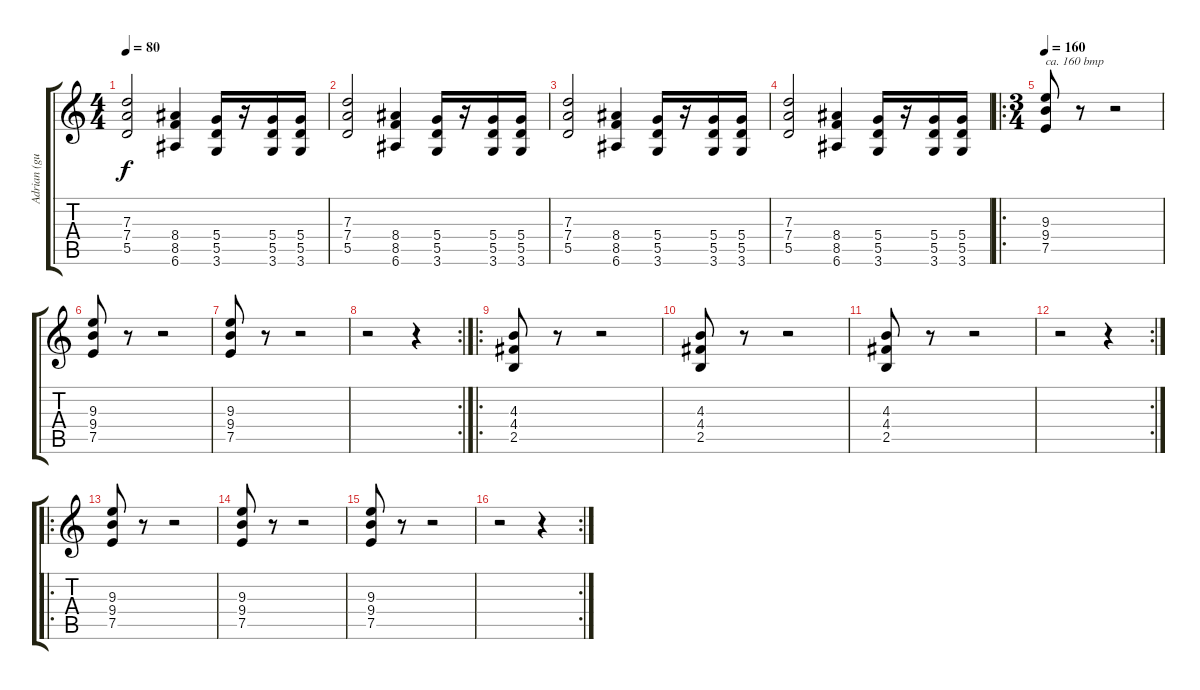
\track ("Adrian (guitar)" "Adrian (gu") {instrument distortionguitar}
\staff {score tabs}
\tuning (E4 B3 G3 D3 A2 E2) {hide}
\ts (4 4)
\tempo 80
\clef g2
\ks c
(7.3 7.4 5.5).2{dy f} (8.4 8.5 6.6).4 (5.4 5.5 3.6).16 r.16 (5.4 5.5 3.6).16 (5.4 5.5 3.6).16 |
(7.3 7.4 5.5).2 (8.4 8.5 6.6).4 (5.4 5.5 3.6).16 r.16 (5.4 5.5 3.6).16 (5.4 5.5 3.6).16 |
(7.3 7.4 5.5).2 (8.4 8.5 6.6).4 (5.4 5.5 3.6).16 r.16 (5.4 5.5 3.6).16 (5.4 5.5 3.6).16 |
(7.3 7.4 5.5).2 (8.4 8.5 6.6).4 (5.4 5.5 3.6).16 r.16 (5.4 5.5 3.6).16 (5.4 5.5 3.6).16 |
\ro
\ts (3 4)
\tempo 160
(9.3 9.4 7.5).8{txt "ca. 160 bmp"} r.8 r.2 |
(9.3 9.4 7.5).8 r.8 r.2 |
(9.3 9.4 7.5).8 r.8 r.2 |
\rc 2
r.2 r.4 |
\ro
(4.3 4.4 2.5).8 r.8 r.2 |
(4.3 4.4 2.5).8 r.8 r.2 |
(4.3 4.4 2.5).8 r.8 r.2 |
\rc 2
r.2 r.4 |
\ro
(9.3 9.4 7.5).8 r.8 r.2 |
(9.3 9.4 7.5).8 r.8 r.2 |
(9.3 9.4 7.5).8 r.8 r.2 |
\rc 2
r.2 r.4
